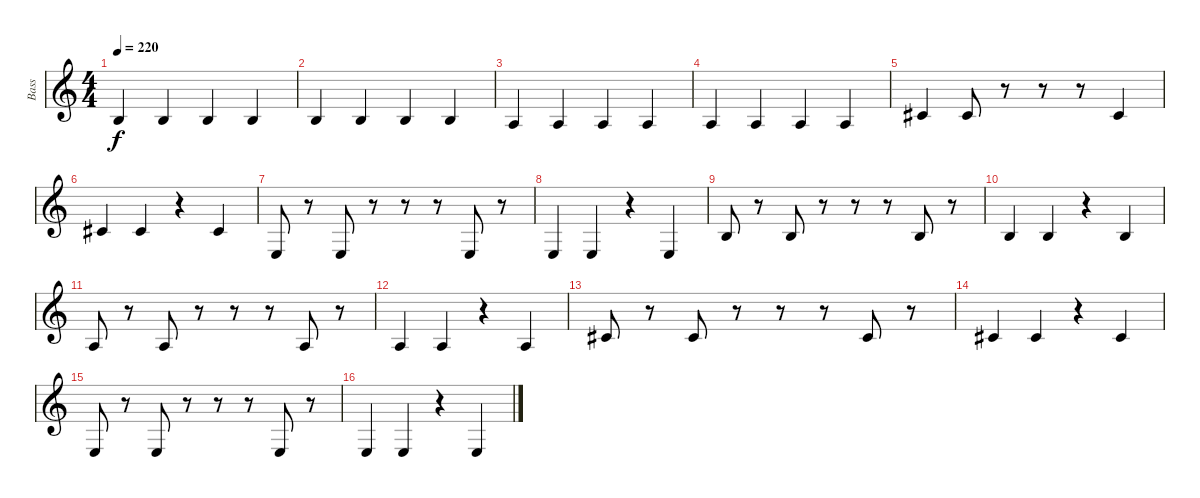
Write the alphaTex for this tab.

\track ("Bass" "Bass") {instrument electricbasspick}
\staff {score}
\tuning (Eb4 Bb3 Gb3 Db3 Ab2 Eb2) {hide}
\ts (4 4)
\tempo 220
\clef g2
\ks c
3.5.4{dy f} 3.5.4 3.5.4 3.5.4 |
3.5.4 3.5.4 3.5.4 3.5.4 |
6.6.4 6.6.4 6.6.4 6.6.4 |
6.6.4 6.6.4 6.6.4 6.6.4 |
5.5.4 5.5.8 r.8 r.8 r.8 5.5.4 |
5.5.4 5.5.4 r.4 5.5.4 |
1.6.8 r.8 1.6.8 r.8 r.8 r.8 1.6.8 r.8 |
1.6.4 1.6.4 r.4 1.6.4 |
3.5.8 r.8 3.5.8 r.8 r.8 r.8 3.5.8 r.8 |
3.5.4 3.5.4 r.4 3.5.4 |
6.6.8 r.8 6.6.8 r.8 r.8 r.8 6.6.8 r.8 |
6.6.4 6.6.4 r.4 6.6.4 |
5.5.8 r.8 5.5.8 r.8 r.8 r.8 5.5.8 r.8 |
5.5.4 5.5.4 r.4 5.5.4 |
1.6.8 r.8 1.6.8 r.8 r.8 r.8 1.6.8 r.8 |
1.6.4 1.6.4 r.4 1.6.4
